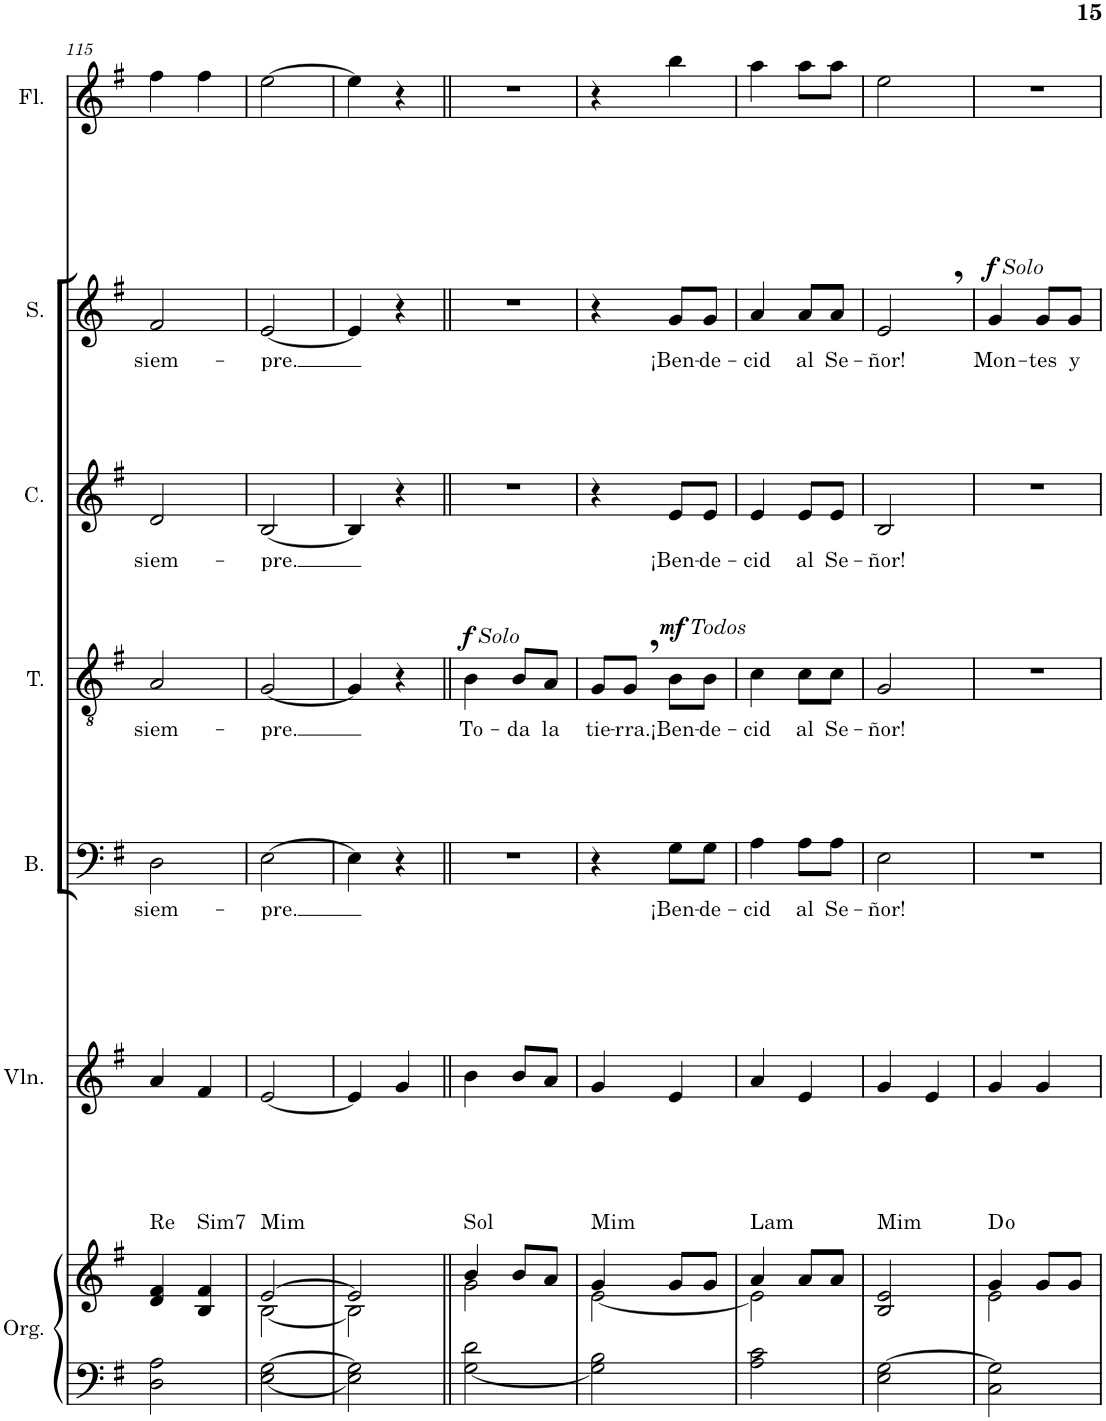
**kern	**kern	**harte	**kern	**kern	**text	**kern	**text	**dynam	**kern	**text	**kern	**text	**dynam	**kern
*part7	*part7	*part7	*part6	*part5	*part5	*part4	*part4	*part4	*part3	*part3	*part2	*part2	*part2	*part1
*staff8	*staff7	*	*staff6	*staff5	*staff5	*staff4	*staff4	*staff4	*staff3	*staff3	*staff2	*staff2	*staff2	*staff1
*I"Órgano	*	*	*I"Violín	*I"Bajo	*	*I"Tenor	*	*	*I"Contralto	*	*I"Soprano	*	*	*I"Flauta
*	*	*	*I'Vln.	*I'B.	*	*I'T.	*	*	*I'C.	*	*I'S.	*	*	*I'Fl.
!!LO:PB:g=z
*clefF4	*clefG2	*	*clefG2	*clefF4	*	*clefGv2	*	*	*clefG2	*	*clefG2	*	*	*clefG2
*k[f#]	*k[f#]	*	*k[f#]	*k[f#]	*	*k[f#]	*	*	*k[f#]	*	*k[f#]	*	*	*k[f#]
*M2/4	*M2/4	*	*M2/4	*M2/4	*	*M2/4	*	*	*M2/4	*	*M2/4	*	*	*M2/4
=115	=115	=115	=115	=115	=115	=115	=115	=115	=115	=115	=115	=115	=115	=115
!	!	!LO:H:kt=Re	!	!	!LO:LY:b	!	!LO:LY:b	!	!	!LO:LY:b	!	!LO:LY:b	!	!
2D\ 2A\	4d/ 4f#/	N	4a/	2D\	siem-	2A/	siem-	.	2d/	siem-	2f#/	siem-	.	4ff#\
!	!	!LO:H:kt=Sim7	!	!	!	!	!	!	!	!	!	!	!	!
.	4B/ 4f#/	N	4f#/	.	.	.	.	.	.	.	.	.	.	4ff#\
=116	=116	=116	=116	=116	=116	=116	=116	=116	=116	=116	=116	=116	=116	=116
*	*^	*	*	*	*	*	*	*	*	*	*	*	*	*
!	!	!	!LO:H:kt=Mim	!	!	!LO:LY:b	!	!LO:LY:b	!	!	!LO:LY:b	!	!LO:LY:b	!	!
[2E\ [2G\	[2e/	[2B\	N	[2e/	[2E\	-pre.	[2G/	-pre.	.	[2B/	-pre.	[2e/	-pre.	.	[2ee\
=117	=117	=117	=117	=117	=117	=117	=117	=117	=117	=117	=117	=117	=117	=117	=117
2E\] 2G\]	2e/]	2B\]	.	4e/]	4E\]	.	4G/]	.	.	4B/]	.	4e/]	.	.	4ee\]
.	.	.	.	4g/	4r	.	4r	.	.	4r	.	4r	.	.	4r
=118||	=118||	=118||	=118||	=118||	=118||	=118||	=118||	=118||	=118||	=118||	=118||	=118||	=118||	=118||	=118||
!	!	!	!	!	!	!	!LO:TX:a:i:t=Solo	!	!	!	!	!	!	!	!
!	!	!	!LO:H:kt=Sol	!	!	!	!	!LO:LY:b	!LO:DY:a	!	!	!	!	!	!
[2G\ 2d\	4b/	2g\	N	4b\	2r	.	4B\	To-	f	2r	.	2r	.	.	2r
!	!	!	!	!	!	!	!	!LO:LY:b	!	!	!	!	!	!	!
.	8b/L	.	.	8b/L	.	.	8B/L	-da	.	.	.	.	.	.	.
!	!	!	!	!	!	!	!	!LO:LY:b	!	!	!	!	!	!	!
.	8a/J	.	.	8a/J	.	.	8A/J	la	.	.	.	.	.	.	.
=119	=119	=119	=119	=119	=119	=119	=119	=119	=119	=119	=119	=119	=119	=119	=119
!	!	!	!LO:H:kt=Mim	!	!	!	!	!LO:LY:b	!	!	!	!	!	!	!
2G\] 2B\	4g/	[2e\	N	4g/	4r	.	8G/L	tie-	.	4r	.	4r	.	.	4r
!	!	!	!	!	!	!	!	!LO:LY:b	!	!	!	!	!	!	!
.	.	.	.	.	.	.	8G,/J	-rra.	.	.	.	.	.	.	.
!	!	!	!	!	!	!	!LO:TX:a:i:t=Todos	!	!	!	!	!	!	!	!
!	!	!	!	!	!	!LO:LY:b	!	!LO:LY:b	!LO:DY:a	!	!LO:LY:b	!	!LO:LY:b	!	!
.	8g/L	.	.	4e/	8G\L	¡Ben-	8B\L	¡Ben-	mf	8e/L	¡Ben-	8g/L	¡Ben-	.	4bb\
!	!	!	!	!	!	!LO:LY:b	!	!LO:LY:b	!	!	!LO:LY:b	!	!LO:LY:b	!	!
.	8g/J	.	.	.	8G\J	-de-	8B\J	-de-	.	8e/J	-de-	8g/J	-de-	.	.
=120	=120	=120	=120	=120	=120	=120	=120	=120	=120	=120	=120	=120	=120	=120	=120
!	!	!	!LO:H:kt=Lam	!	!	!LO:LY:b	!	!LO:LY:b	!	!	!LO:LY:b	!	!LO:LY:b	!	!
2A\ 2c\	4a/	2e\]	N	4a/	4A\	-cid	4c\	-cid	.	4e/	-cid	4a/	-cid	.	4aa\
!	!	!	!	!	!	!LO:LY:b	!	!LO:LY:b	!	!	!LO:LY:b	!	!LO:LY:b	!	!
.	8a/L	.	.	4e/	8A\L	al	8c\L	al	.	8e/L	al	8a/L	al	.	8aa\L
!	!	!	!	!	!	!LO:LY:b	!	!LO:LY:b	!	!	!LO:LY:b	!	!LO:LY:b	!	!
.	8a/J	.	.	.	8A\J	Se-	8c\J	Se-	.	8e/J	Se-	8a/J	Se-	.	8aa\J
*	*v	*v	*	*	*	*	*	*	*	*	*	*	*	*	*
=121	=121	=121	=121	=121	=121	=121	=121	=121	=121	=121	=121	=121	=121	=121
!	!	!LO:H:kt=Mim	!	!	!LO:LY:b	!	!LO:LY:b	!	!	!LO:LY:b	!	!LO:LY:b	!	!
2E\ [2G\	2B/ 2e/	N	4g/	2E\	-ñor!	2G/	-ñor!	.	2B/	-ñor!	2e,/	-ñor!	.	2ee\
.	.	.	4e/	.	.	.	.	.	.	.	.	.	.	.
=122	=122	=122	=122	=122	=122	=122	=122	=122	=122	=122	=122	=122	=122	=122
*	*^	*	*	*	*	*	*	*	*	*	*	*	*	*
!	!	!	!	!	!	!	!	!	!	!	!	!LO:TX:a:i:t=Solo	!	!	!
!	!	!	!	!	!	!	!	!	!	!	!	!	!LO:LY:b	!LO:DY:a	!
2C\ 2G\]	4g/	2e\	D:dim	4g/	2r	.	2r	.	.	2r	.	4g/	Mon-	f	2r
!	!	!	!	!	!	!	!	!	!	!	!	!	!LO:LY:b	!	!
.	8g/L	.	.	4g/	.	.	.	.	.	.	.	8g/L	-tes	.	.
!	!	!	!	!	!	!	!	!	!	!	!	!	!LO:LY:b	!	!
.	8g/J	.	.	.	.	.	.	.	.	.	.	8g/J	y	.	.
*	*v	*v	*	*	*	*	*	*	*	*	*	*	*	*	*
=	=	=	=	=	=	=	=	=	=	=	=	=	=	=
*-	*-	*-	*-	*-	*-	*-	*-	*-	*-	*-	*-	*-	*-	*-
